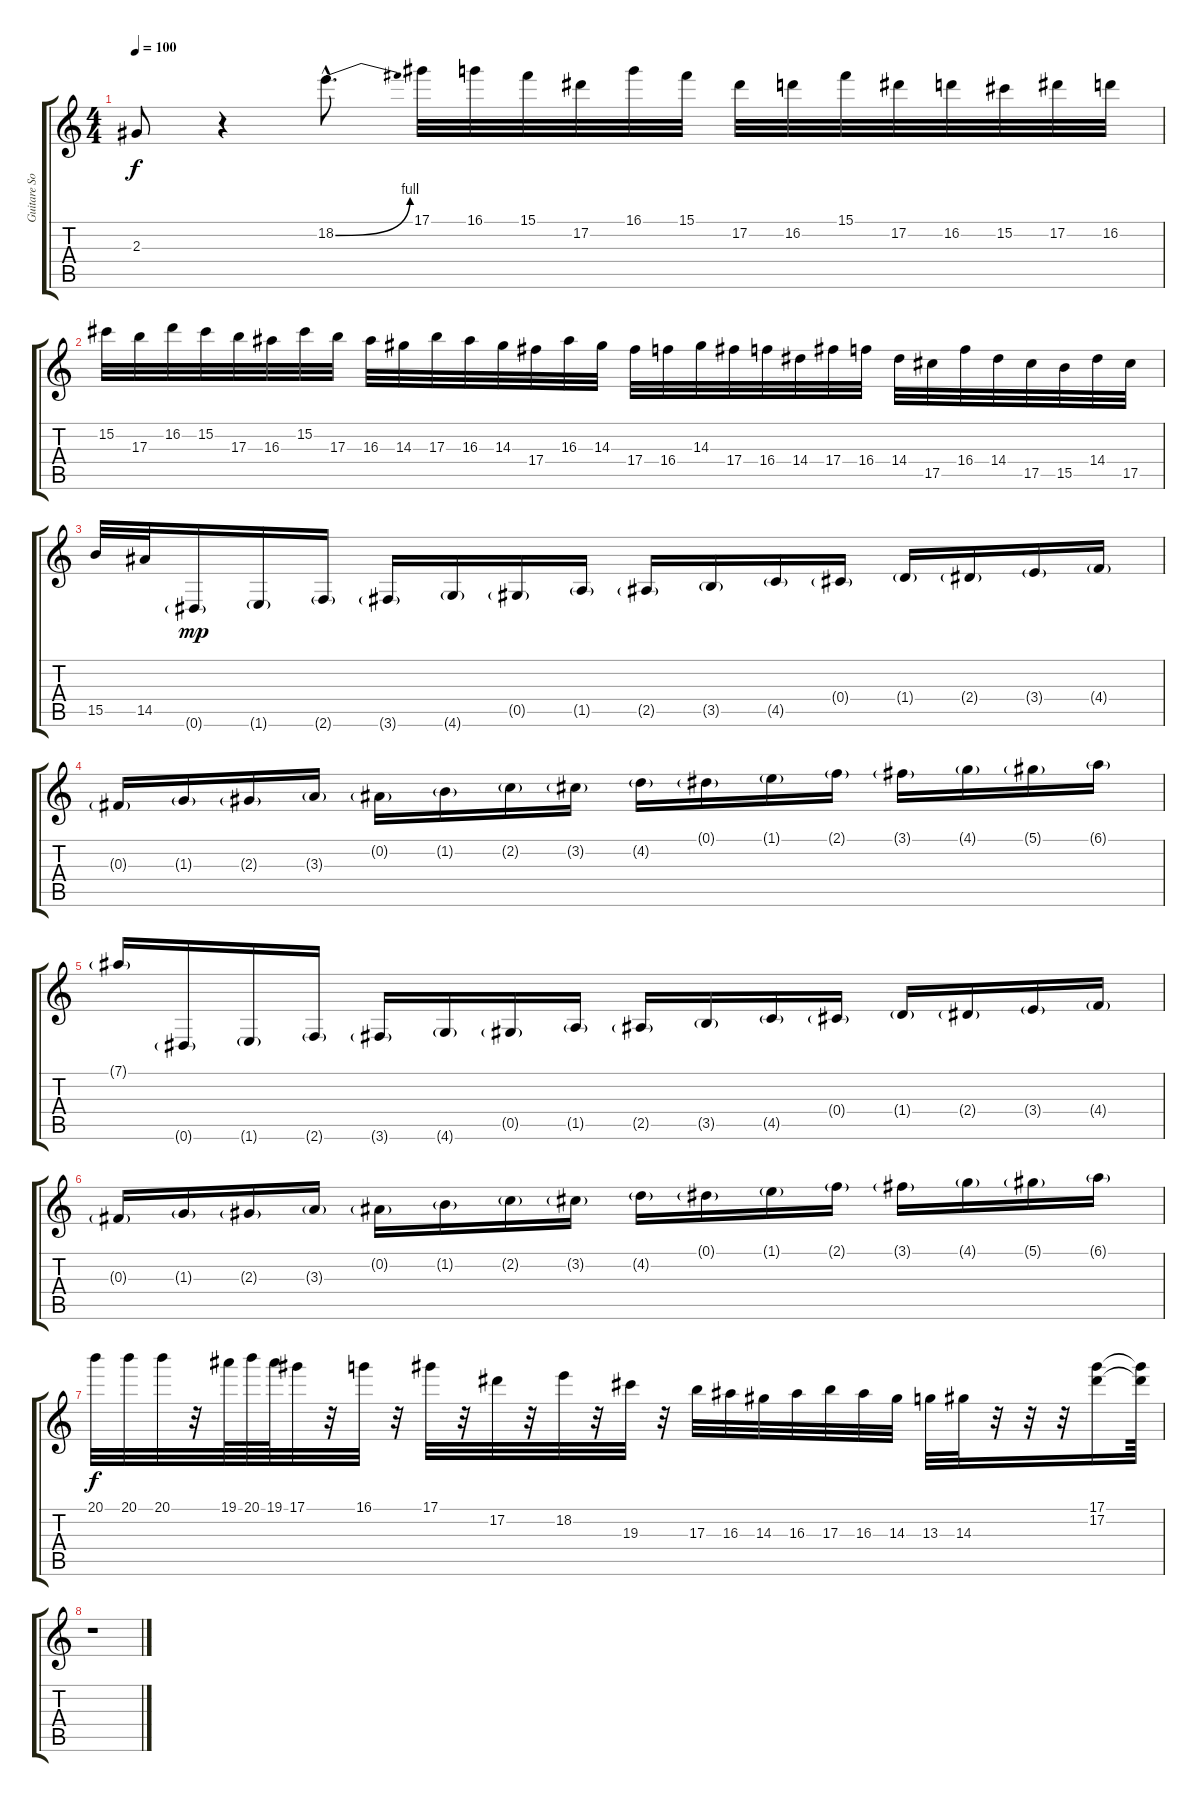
\track ("Guitare Solo" "Guitare So") {instrument overdrivenguitar}
\staff {score tabs}
\tuning (Eb4 Bb3 Gb3 Db3 Ab2 Eb2) {hide}
\ts (4 4)
\tempo 100
\clef g2
\ks c
2.3{t}.8{dy f} r.4 18.2{be (bend 0 0 60 4) hac}.8{d} 17.1.32 16.1.32 15.1.32 17.2.32 16.1.32 15.1.32 17.2.32 16.2.32 15.1.32 17.2.32 16.2.32 15.2.32 17.2.32 16.2.32 |
15.2.32 17.3.32 16.2.32 15.2.32 17.3.32 16.3.32 15.2.32 17.3.32 16.3.32 14.3.32 17.3.32 16.3.32 14.3.32 17.4.32 16.3.32 14.3.32 17.4.32 16.4.32 14.3.32 17.4.32 16.4.32 14.4.32 17.4.32 16.4.32 14.4.32 17.5.32 16.4.32 14.4.32 17.5.32 15.5.32 14.4.32 17.5.32 |
15.5.32 14.5.32 0.6{g}.16{dy mp} 1.6{g}.16 2.6{g}.16 3.6{g}.16 4.6{g}.16 0.5{g}.16 1.5{g}.16 2.5{g}.16 3.5{g}.16 4.5{g}.16 0.4{g}.16 1.4{g}.16 2.4{g}.16 3.4{g}.16 4.4{g}.16 |
0.3{g}.16 1.3{g}.16 2.3{g}.16 3.3{g}.16 0.2{g}.16 1.2{g}.16 2.2{g}.16 3.2{g}.16 4.2{g}.16 0.1{g}.16 1.1{g}.16 2.1{g}.16 3.1{g}.16 4.1{g}.16 5.1{g}.16 6.1{g}.16 |
7.1{g}.16 0.6{g}.16 1.6{g}.16 2.6{g}.16 3.6{g}.16 4.6{g}.16 0.5{g}.16 1.5{g}.16 2.5{g}.16 3.5{g}.16 4.5{g}.16 0.4{g}.16 1.4{g}.16 2.4{g}.16 3.4{g}.16 4.4{g}.16 |
0.3{g}.16 1.3{g}.16 2.3{g}.16 3.3{g}.16 0.2{g}.16 1.2{g}.16 2.2{g}.16 3.2{g}.16 4.2{g}.16 0.1{g}.16 1.1{g}.16 2.1{g}.16 3.1{g}.16 4.1{g}.16 5.1{g}.16 6.1{g}.16 |
20.1.32{dy f} 20.1.32 20.1.32 r.32 19.1.64 20.1.64 19.1.64 17.1.32 r.32 16.1.32 r.32 17.1.32 r.32 17.2.32 r.32 18.2.32 r.32 19.3.32 r.32 17.3.32 16.3.32 14.3.32 16.3.32 17.3.32 16.3.32 14.3.32 13.3.32 14.3.32 r.32 r.32 r.32 (17.1 17.2).16 (17.1{t} 17.2{t}).64 |
r.1
